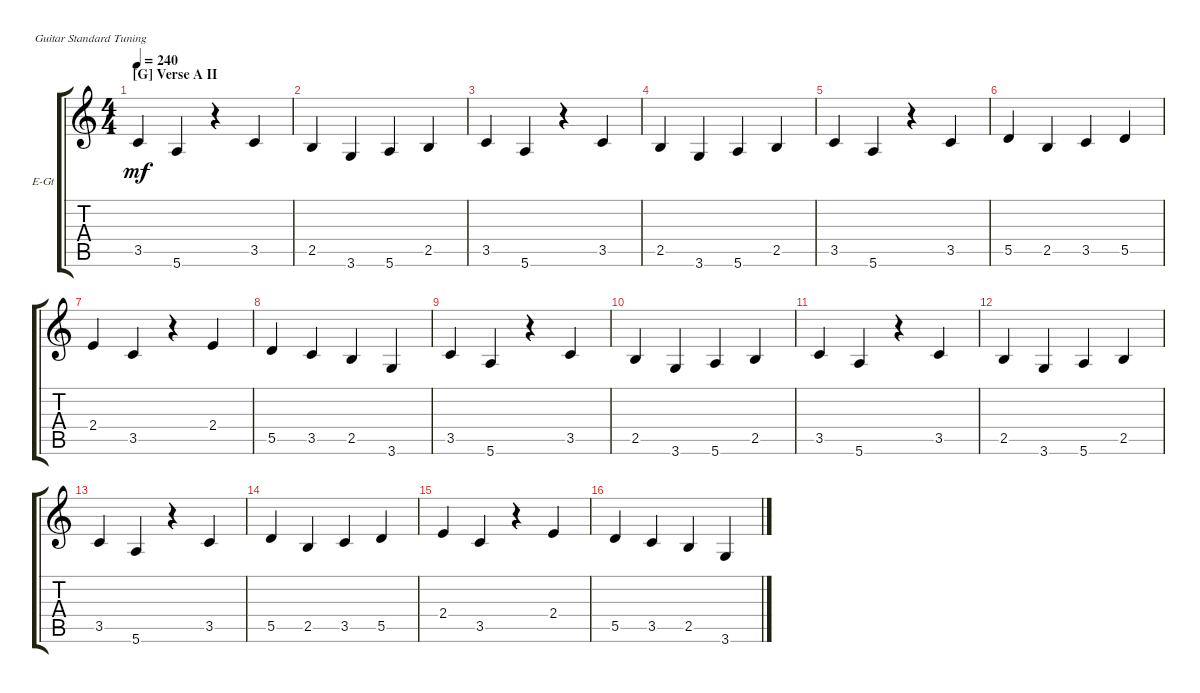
\defaultSystemsLayout 4
\bracketExtendMode groupsimilarinstruments
\firstSystemTrackNameOrientation horizontal
\otherSystemsTrackNameOrientation horizontal
\track ("Rhythm Octs/Other" "E-Gt") {instrument distortionguitar}
\staff {score tabs}
\tuning (E4 B3 G3 D3 A2 E2)
\ts (4 4)
\section ("G" "Verse A II")
\tempo 240
\clef g2
\scale
0.333333
\ks c
3.5.4{dy mf} 5.6.4 r.4 3.5.4 |
\scale
0.333333 2.5.4 3.6.4 5.6.4 2.5.4 |
\scale
0.333333 3.5.4 5.6.4 r.4 3.5.4 |
\scale
0.333333 2.5.4 3.6.4 5.6.4 2.5.4 |
\scale
0.333333 3.5.4 5.6.4 r.4 3.5.4 |
\scale
0.333333 5.5.4 2.5.4 3.5.4 5.5.4 |
\scale
0.333333 2.4.4 3.5.4 r.4 2.4.4 |
\scale
0.333333 5.5.4 3.5.4 2.5.4 3.6.4 |
\scale
0.333333 3.5.4 5.6.4 r.4 3.5.4 |
\scale
0.333333 2.5.4 3.6.4 5.6.4 2.5.4 |
\scale
0.333333 3.5.4 5.6.4 r.4 3.5.4 |
\scale
0.333333 2.5.4 3.6.4 5.6.4 2.5.4 |
\scale
0.333333 3.5.4 5.6.4 r.4 3.5.4 |
\scale
0.333333 5.5.4 2.5.4 3.5.4 5.5.4 |
\scale
0.333333 2.4.4 3.5.4 r.4 2.4.4 |
\scale
0.333333 5.5.4 3.5.4 2.5.4 3.6.4
